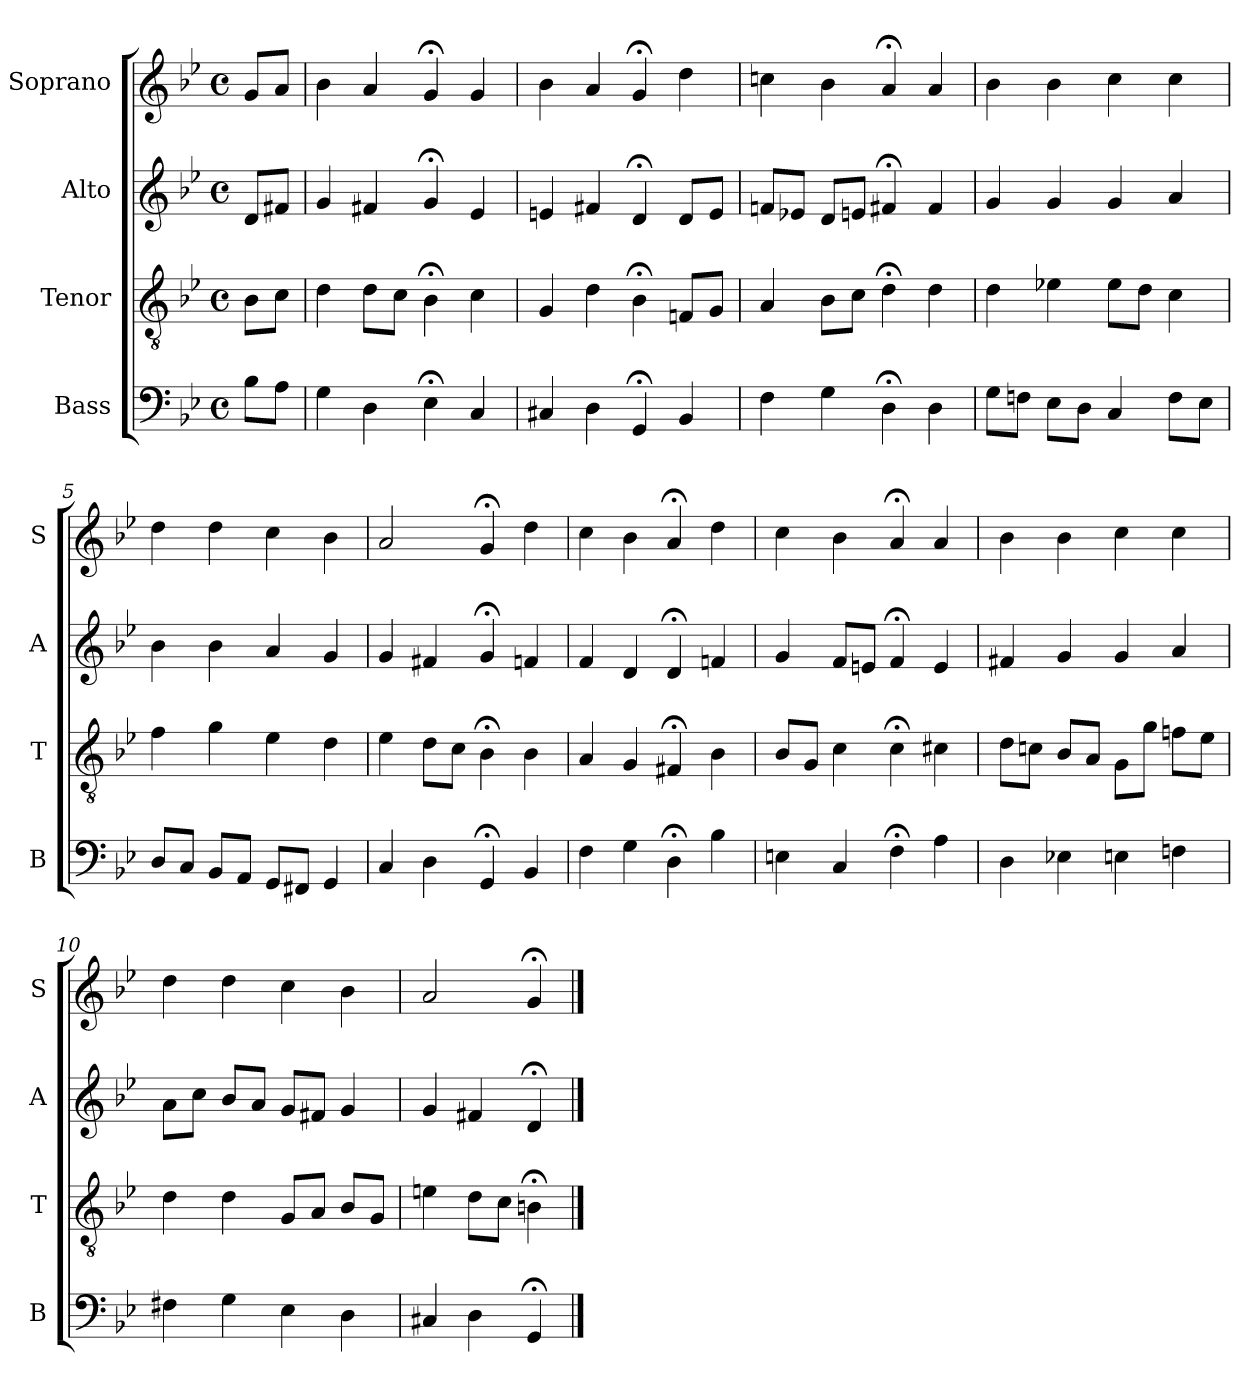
**kern	**kern	**kern	**kern
*part4	*part3	*part2	*part1
*staff4	*staff3	*staff2	*staff1
*I"Bass	*I"Tenor	*I"Alto	*I"Soprano
*I'B	*I'T	*I'A	*I'S
*clefF4	*clefGv2	*clefG2	*clefG2
*k[b-e-]	*k[b-e-]	*k[b-e-]	*k[b-e-]
*g:	*g:	*g:	*g:
*M4/4	*M4/4	*M4/4	*M4/4
*met(c)	*met(c)	*met(c)	*met(c)
*MM100	*MM100	*MM100	*MM100
=	=	=	=
8B-L	8B-L	8dL	8gL
8AJ	8cJ	8f#XJ	8aJ
=1	=1	=1	=1
4G	4d	4g	4b-
4D	8dL	4f#X	4a
.	8cJ	.	.
4E-;<	4B-;<	4g;<	4g;<
4C	4c	4e-	4g
=2	=2	=2	=2
4C#X	4G	4en	4b-
4D	4d	4f#X	4a
4GG;<	4B-;<	4d;<	4g;<
4BB-	8FnL	8dL	4dd
.	8GJ	8eJ	.
=3	=3	=3	=3
4F	4A	8fnL	4ccn
.	.	8e-XJ	.
4G	8B-L	8dL	4b-
.	8cJ	8enJ	.
4D;<	4d;<	4f#X;<	4a;<
4D	4d	4f#	4a
=4	=4	=4	=4
8GL	4d	4g	4b-
8FnJ	.	.	.
8E-L	4e-X	4g	4b-
8DJ	.	.	.
4C	8e-L	4g	4cc
.	8dJ	.	.
8FL	4c	4a	4cc
8E-J	.	.	.
=5	=5	=5	=5
8DL	4f	4b-	4dd
8CJ	.	.	.
8BB-L	4g	4b-	4dd
8AAJ	.	.	.
8GGL	4e-	4a	4cc
8FF#XJ	.	.	.
4GG	4d	4g	4b-
=6	=6	=6	=6
4C	4e-	4g	2a
4D	8dL	4f#X	.
.	8cJ	.	.
4GG;<	4B-;<	4g;<	4g;<
4BB-	4B-	4fn	4dd
=7	=7	=7	=7
4F	4A	4f	4cc
4G	4G	4d	4b-
4D;<i	4F#X;<i	4d;<	4a;<
4B-i	4B-i	4fn	4dd
=8	=8	=8	=8
4En	8B-L	4g	4cc
.	8GJ	.	.
4C	4c	8fL	4b-
.	.	8enJ	.
4F;<	4c;<	4f;<	4a;<
4A	4c#X	4e	4a
=9	=9	=9	=9
4D	8dL	4f#X	4b-
.	8cnJ	.	.
4E-X	8B-L	4g	4b-
.	8AJ	.	.
4En	8GL	4g	4cc
.	8gJ	.	.
4Fn	8fnL	4a	4cc
.	8e-J	.	.
=10	=10	=10	=10
4F#X	4d	8aL	4dd
.	.	8ccJ	.
4G	4d	8b-L	4dd
.	.	8aJ	.
4E-	8GL	8gL	4cc
.	8AJ	8f#XJ	.
4D	8B-L	4g	4b-
.	8GJ	.	.
=11	=11	=11	=11
4C#X	4en	4g	2a
4D	8dL	4f#X	.
.	8cJ	.	.
4GG;<	4Bn;<	4d;<	4g;<
==	==	==	==
*-	*-	*-	*-
